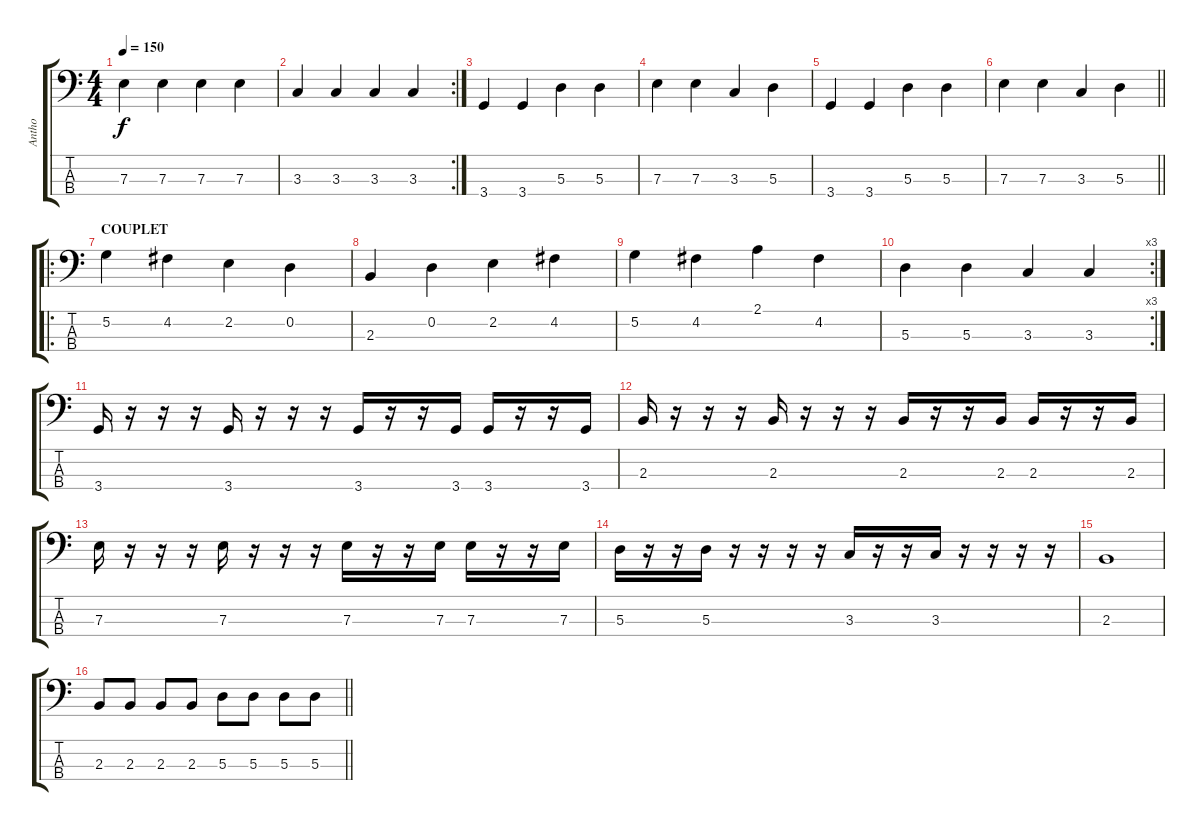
\track ("Antho" "Antho") {instrument electricbassfinger}
\staff {score tabs}
\tuning (G2 D2 A1 E1) {hide}
\ts (4 4)
\tempo 150
\clef f4
\ks c
7.3.4{dy f} 7.3.4 7.3.4 7.3.4 |
\rc 2
3.3.4 3.3.4 3.3.4 3.3.4 |
3.4.4 3.4.4 5.3.4 5.3.4 |
7.3.4 7.3.4 3.3.4 5.3.4 |
3.4.4 3.4.4 5.3.4 5.3.4 |
\barLineRight lightlight
7.3.4 7.3.4 3.3.4 5.3.4 |
\ro
\section ("" "COUPLET")
5.2.4 4.2.4 2.2.4 0.2.4 |
2.3.4 0.2.4 2.2.4 4.2.4 |
5.2.4 4.2.4 2.1.4 4.2.4 |
\rc 3
5.3.4 5.3.4 3.3.4 3.3.4 |
3.4.16 r.16 r.16 r.16 3.4.16 r.16 r.16 r.16 3.4.16 r.16 r.16 3.4.16 3.4.16 r.16 r.16 3.4.16 |
2.3.16 r.16 r.16 r.16 2.3.16 r.16 r.16 r.16 2.3.16 r.16 r.16 2.3.16 2.3.16 r.16 r.16 2.3.16 |
7.3.16 r.16 r.16 r.16 7.3.16 r.16 r.16 r.16 7.3.16 r.16 r.16 7.3.16 7.3.16 r.16 r.16 7.3.16 |
5.3.16 r.16 r.16 5.3.16 r.16 r.16 r.16 r.16 3.3.16 r.16 r.16 3.3.16 r.16 r.16 r.16 r.16 |
2.3.1 |
\barLineRight lightlight
2.3.8 2.3.8 2.3.8 2.3.8 5.3.8 5.3.8 5.3.8 5.3.8
